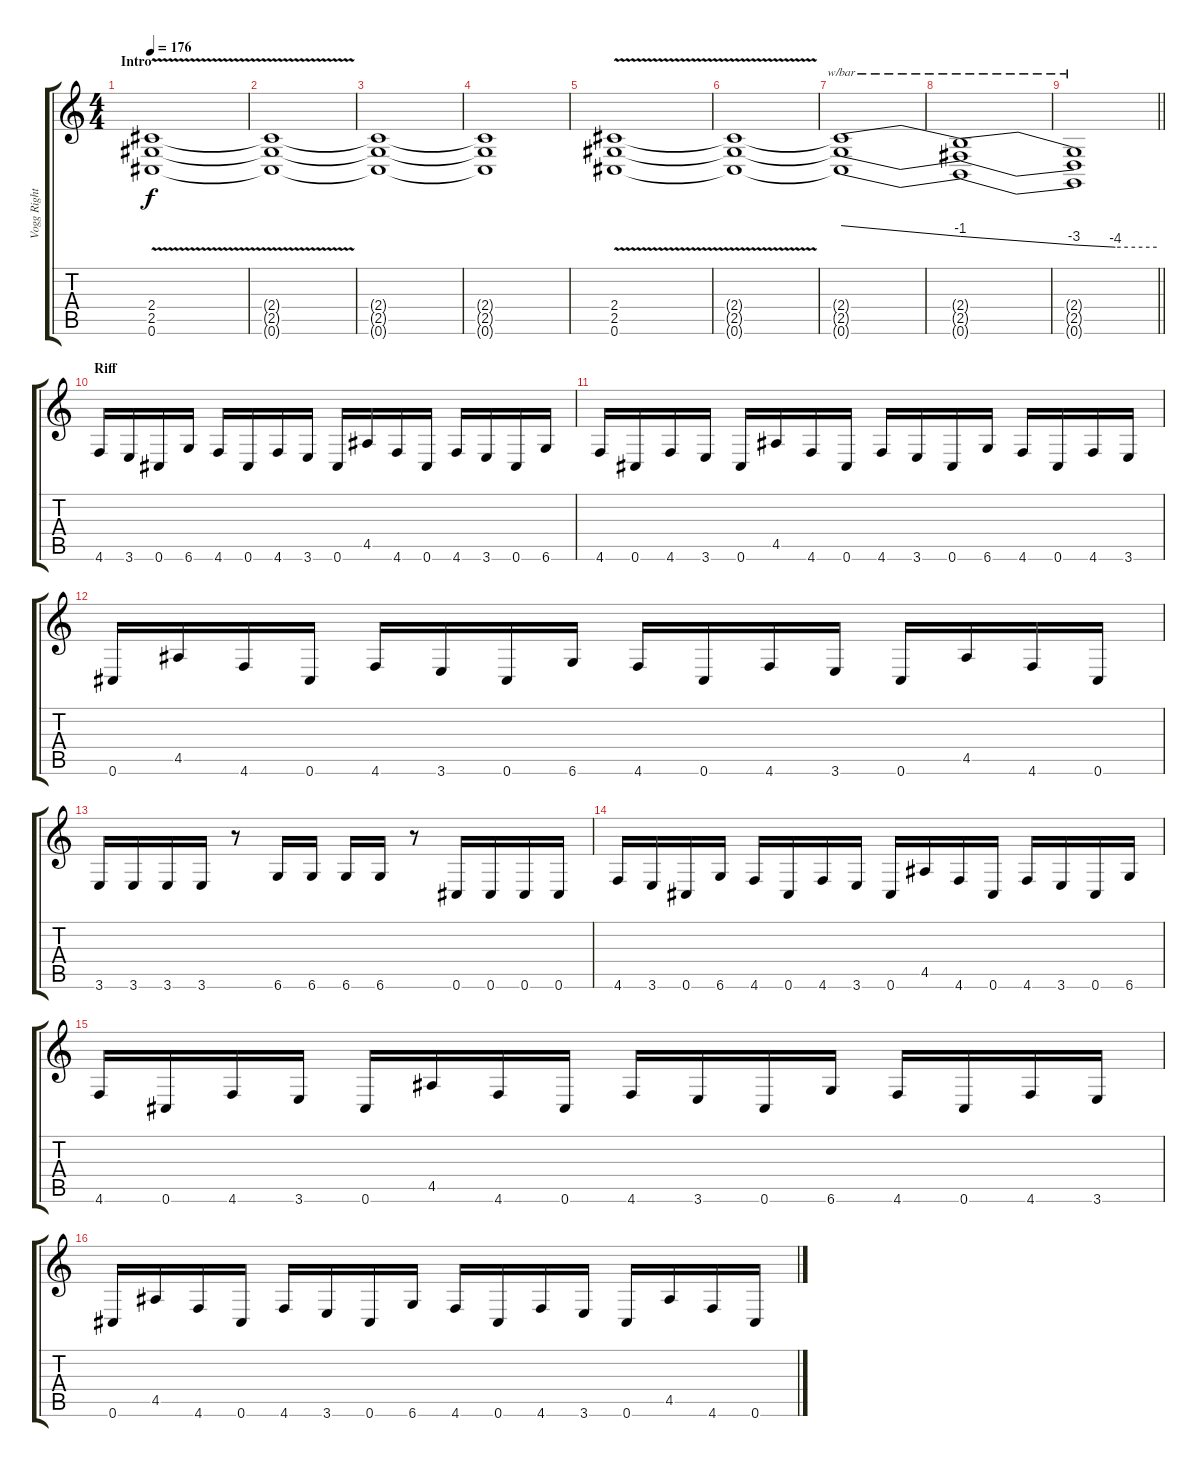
\track ("Vogg Right" "Vogg Right") {instrument distortionguitar}
\staff {score tabs}
\tuning (Db4 Ab3 E3 B2 Gb2 Db2) {hide}
\ts (4 4)
\section ("" "Intro")
\tempo 176
\clef g2
\ks c
(2.4{v} 2.5{v} 0.6{v}).1{dy f instrument distortionguitar} |
(2.4{t} 2.5{t} 0.6{t}).1 |
(2.4{t} 2.5{t} 0.6{t}).1 |
(2.4{t} 2.5{t} 0.6{t}).1 |
(2.4{v} 2.5{v} 0.6{v}).1 |
(2.4{t} 2.5{t} 0.6{t}).1 |
(2.4{t} 2.5{t} 0.6{t}).1{tbe (dive default 0 0 60 -4)} |
(2.4{t} 2.5{t} 0.6{t}).1{tbe (dive default 0 -4 60 -12)} |
\barLineRight lightlight
(2.4{t} 2.5{t} 0.6{t}).1{tbe (custom default 0 -12 30 -16 60 -16)} |
\section ("" "Riff")
4.6.16 3.6.16 0.6.16 6.6.16 4.6.16 0.6.16 4.6.16 3.6.16 0.6.16 4.5.16 4.6.16 0.6.16 4.6.16 3.6.16 0.6.16 6.6.16 |
4.6.16 0.6.16 4.6.16 3.6.16 0.6.16 4.5.16 4.6.16 0.6.16 4.6.16 3.6.16 0.6.16 6.6.16 4.6.16 0.6.16 4.6.16 3.6.16 |
0.6.16 4.5.16 4.6.16 0.6.16 4.6.16 3.6.16 0.6.16 6.6.16 4.6.16 0.6.16 4.6.16 3.6.16 0.6.16 4.5.16 4.6.16 0.6.16 |
3.6.16 3.6.16 3.6.16 3.6.16 r.8 6.6.16 6.6.16 6.6.16 6.6.16 r.8 0.6.16 0.6.16 0.6.16 0.6.16 |
4.6.16 3.6.16 0.6.16 6.6.16 4.6.16 0.6.16 4.6.16 3.6.16 0.6.16 4.5.16 4.6.16 0.6.16 4.6.16 3.6.16 0.6.16 6.6.16 |
4.6.16 0.6.16 4.6.16 3.6.16 0.6.16 4.5.16 4.6.16 0.6.16 4.6.16 3.6.16 0.6.16 6.6.16 4.6.16 0.6.16 4.6.16 3.6.16 |
0.6.16 4.5.16 4.6.16 0.6.16 4.6.16 3.6.16 0.6.16 6.6.16 4.6.16 0.6.16 4.6.16 3.6.16 0.6.16 4.5.16 4.6.16 0.6.16
